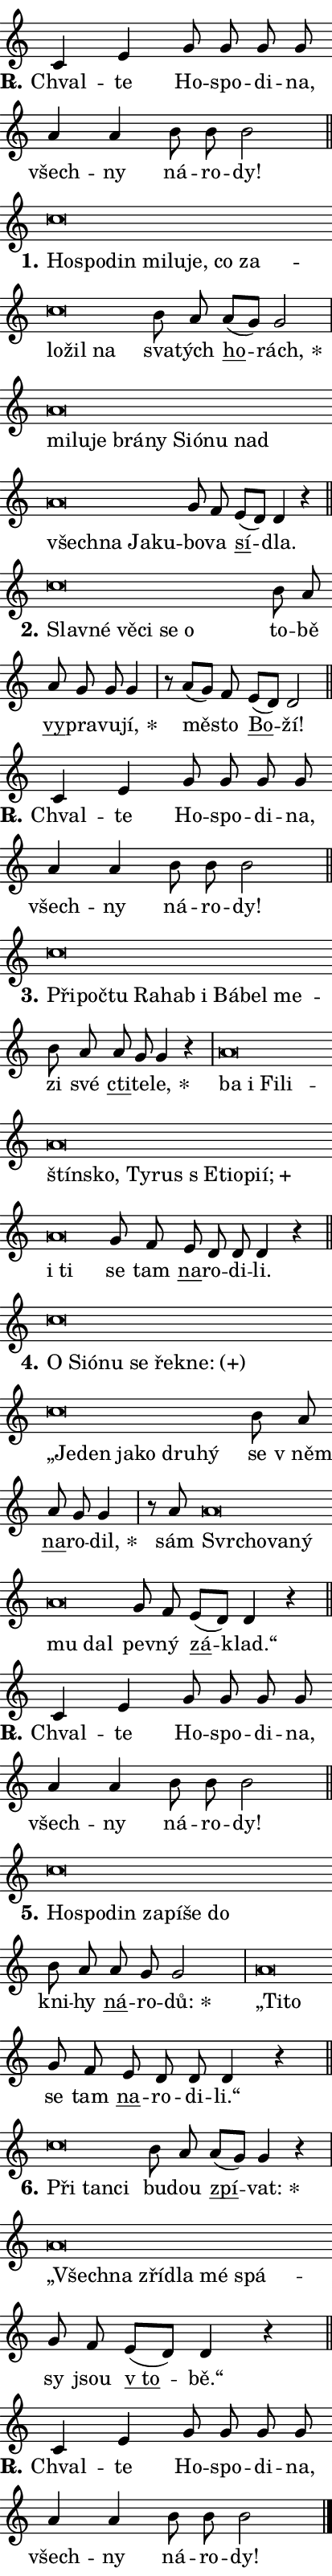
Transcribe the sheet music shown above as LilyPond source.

\version "2.24.0"
\header { tagline = "" }
\paper {
  indent = 0\cm
  top-margin = 0\cm
  right-margin = 0\cm
  bottom-margin = 0\cm
  left-margin = 0\cm
  paper-width = 7\cm
  page-breaking = #ly:one-page-breaking
  system-system-spacing.basic-distance = #11
  score-system-spacing.basic-distance = #11
  ragged-last = ##f
}


%% Author: Thomas Morley
%% https://lists.gnu.org/archive/html/lilypond-user/2020-05/msg00002.html
#(define (line-position grob)
"Returns position of @var[grob} in current system:
   @code{'start}, if at first time-step
   @code{'end}, if at last time-step
   @code{'middle} otherwise
"
  (let* ((col (ly:item-get-column grob))
         (ln (ly:grob-object col 'left-neighbor))
         (rn (ly:grob-object col 'right-neighbor))
         (col-to-check-left (if (ly:grob? ln) ln col))
         (col-to-check-right (if (ly:grob? rn) rn col))
         (break-dir-left
           (and
             (ly:grob-property col-to-check-left 'non-musical #f)
             (ly:item-break-dir col-to-check-left)))
         (break-dir-right
           (and
             (ly:grob-property col-to-check-right 'non-musical #f)
             (ly:item-break-dir col-to-check-right))))
        (cond ((eqv? 1 break-dir-left) 'start)
              ((eqv? -1 break-dir-right) 'end)
              (else 'middle))))

#(define (tranparent-at-line-position vctor)
  (lambda (grob)
  "Relying on @code{line-position} select the relevant enry from @var{vctor}.
Used to determine transparency,"
    (case (line-position grob)
      ((end) (not (vector-ref vctor 0)))
      ((middle) (not (vector-ref vctor 1)))
      ((start) (not (vector-ref vctor 2))))))

noteHeadBreakVisibility =
#(define-music-function (break-visibility)(vector?)
"Makes @code{NoteHead}s transparent relying on @var{break-visibility}"
#{
  \override NoteHead.transparent =
    #(tranparent-at-line-position break-visibility)
#})

#(define delete-ledgers-for-transparent-note-heads
  (lambda (grob)
    "Reads whether a @code{NoteHead} is transparent.
If so this @code{NoteHead} is removed from @code{'note-heads} from
@var{grob}, which is supposed to be @code{LedgerLineSpanner}.
As a result ledgers are not printed for this @code{NoteHead}"
    (let* ((nhds-array (ly:grob-object grob 'note-heads))
           (nhds-list
             (if (ly:grob-array? nhds-array)
                 (ly:grob-array->list nhds-array)
                 '()))
           ;; Relies on the transparent-property being done before
           ;; Staff.LedgerLineSpanner.after-line-breaking is executed.
           ;; This is fragile ...
           (to-keep
             (remove
               (lambda (nhd)
                 (ly:grob-property nhd 'transparent #f))
               nhds-list)))
      ;; TODO find a better method to iterate over grob-arrays, similiar
      ;; to filter/remove etc for lists
      ;; For now rebuilt from scratch
      (set! (ly:grob-object grob 'note-heads)  '())
      (for-each
        (lambda (nhd)
          (ly:pointer-group-interface::add-grob grob 'note-heads nhd))
        to-keep))))

hideNotes = {
  \noteHeadBreakVisibility #begin-of-line-visible
}
unHideNotes = {
  \noteHeadBreakVisibility #all-visible
}

% work-around for resetting accidentals
% https://lilypond.org/doc/v2.23/Documentation/notation/displaying-rhythms#unmetered-music
cadenzaMeasure = {
  \cadenzaOff
  \partial 1024 s1024
  \cadenzaOn
}

#(define-markup-command (accent layout props text) (markup?)
  "Underline accented syllable"
  (interpret-markup layout props
    #{\markup \override #'(offset . 4.3) \underline { #text }#}))

responsum = \markup \concat {
  "R" \hspace #-1.05 \path #0.1 #'((moveto 0 0.07) (lineto 0.9 0.8)) \hspace #0.05 "."
}

\layout {
    \context {
        \Staff
        \remove "Time_signature_engraver"
        \override LedgerLineSpanner.after-line-breaking = #delete-ledgers-for-transparent-note-heads
    }
    \context {
        \Voice {
            \override NoteHead.output-attributes = #'((class . "notehead"))
            \override Hairpin.height = #0.55
        }
    }
    \context {
        \Lyrics {
            \override StanzaNumber.output-attributes = #'((class . "stanzanumber"))
            \override LyricSpace.minimum-distance = #0.9
            \override LyricText.font-name = #"TeX Gyre Schola"
            \override LyricText.font-size = 1
            \override StanzaNumber.font-name = #"TeX Gyre Schola Bold"
            \override StanzaNumber.font-size = 1
        }
    }
}

% magnetic-lyrics.ily
%
%   written by
%     Jean Abou Samra <jean@abou-samra.fr>
%     Werner Lemberg <wl@gnu.org>
%
%   adapted by
%     Jiri Hon <jiri.hon@gmail.com>
%
% Version 2022-Apr-15

% https://www.mail-archive.com/lilypond-user@gnu.org/msg149350.html

#(define (Left_hyphen_pointer_engraver context)
   "Collect syllable-hyphen-syllable occurrences in lyrics and store
them in properties.  This engraver only looks to the left.  For
example, if the lyrics input is @code{foo -- bar}, it does the
following.

@itemize @bullet
@item
Set the @code{text} property of the @code{LyricHyphen} grob between
@q{foo} and @q{bar} to @code{foo}.

@item
Set the @code{left-hyphen} property of the @code{LyricText} grob with
text @q{foo} to the @code{LyricHyphen} grob between @q{foo} and
@q{bar}.
@end itemize

Use this auxiliary engraver in combination with the
@code{lyric-@/text::@/apply-@/magnetic-@/offset!} hook."
   (let ((hyphen #f)
         (text #f))
     (make-engraver
      (acknowledgers
       ((lyric-syllable-interface engraver grob source-engraver)
        (set! text grob)))
      (end-acknowledgers
       ((lyric-hyphen-interface engraver grob source-engraver)
        ;(when (not (grob::has-interface grob 'lyric-space-interface))
          (set! hyphen grob)));)
      ((stop-translation-timestep engraver)
       (when (and text hyphen)
         (ly:grob-set-object! text 'left-hyphen hyphen))
       (set! text #f)
       (set! hyphen #f)))))

#(define (lyric-text::apply-magnetic-offset! grob)
   "If the space between two syllables is less than the value in
property @code{LyricText@/.details@/.squash-threshold}, move the right
syllable to the left so that it gets concatenated with the left
syllable.

Use this function as a hook for
@code{LyricText@/.after-@/line-@/breaking} if the
@code{Left_@/hyphen_@/pointer_@/engraver} is active."
   (let ((hyphen (ly:grob-object grob 'left-hyphen #f)))
     (when hyphen
       (let ((left-text (ly:spanner-bound hyphen LEFT)))
         (when (grob::has-interface left-text 'lyric-syllable-interface)
           (let* ((common (ly:grob-common-refpoint grob left-text X))
                  (this-x-ext (ly:grob-extent grob common X))
                  (left-x-ext
                   (begin
                     ;; Trigger magnetism for left-text.
                     (ly:grob-property left-text 'after-line-breaking)
                     (ly:grob-extent left-text common X)))
                  ;; `delta` is the gap width between two syllables.
                  (delta (- (interval-start this-x-ext)
                            (interval-end left-x-ext)))
                  (details (ly:grob-property grob 'details))
                  (threshold (assoc-get 'squash-threshold details 0.2)))
             (when (< delta threshold)
               (let* (;; We have to manipulate the input text so that
                      ;; ligatures crossing syllable boundaries are not
                      ;; disabled.  For languages based on the Latin
                      ;; script this is essentially a beautification.
                      ;; However, for non-Western scripts it can be a
                      ;; necessity.
                      (lt (ly:grob-property left-text 'text))
                      (rt (ly:grob-property grob 'text))
                      (is-space (grob::has-interface hyphen 'lyric-space-interface))
                      (space (if is-space " " ""))
                      (space-markup (grob-interpret-markup grob " "))
                      (space-size (interval-length (ly:stencil-extent space-markup X)))
                      (extra-delta (if is-space space-size 0))
                      ;; Append new syllable.
                      (ltrt-space (if (and (string? lt) (string? rt))
                                (string-append lt space rt)
                                (make-concat-markup (list lt space rt))))
                      ;; Right-align `ltrt` to the right side.
                      (ltrt-space-markup (grob-interpret-markup
                               grob
                               (make-translate-markup
                                (cons (interval-length this-x-ext) 0)
                                (make-right-align-markup ltrt-space)))))
                 (begin
                   ;; Don't print `left-text`.
                   (ly:grob-set-property! left-text 'stencil #f)
                   ;; Set text and stencil (which holds all collected
                   ;; syllables so far) and shift it to the left.
                   (ly:grob-set-property! grob 'text ltrt-space)
                   (ly:grob-set-property! grob 'stencil ltrt-space-markup)
                   (ly:grob-translate-axis! grob (- (- delta extra-delta)) X))))))))))


#(define (lyric-hyphen::displace-bounds-first grob)
   ;; Make very sure this callback isn't triggered too early.
   (let ((left (ly:spanner-bound grob LEFT))
         (right (ly:spanner-bound grob RIGHT)))
     (ly:grob-property left 'after-line-breaking)
     (ly:grob-property right 'after-line-breaking)
     (ly:lyric-hyphen::print grob)))

squashThreshold = #0.4

\layout {
  \context {
    \Lyrics
    \consists #Left_hyphen_pointer_engraver
    \override LyricText.after-line-breaking =
      #lyric-text::apply-magnetic-offset!
    \override LyricHyphen.stencil = #lyric-hyphen::displace-bounds-first
    \override LyricText.details.squash-threshold = \squashThreshold
    \override LyricHyphen.minimum-distance = 0
    \override LyricHyphen.minimum-length = \squashThreshold
  }
}

squash = \override LyricText.details.squash-threshold = 9999
unSquash = \override LyricText.details.squash-threshold = \squashThreshold

left = \override LyricText.self-alignment-X = #LEFT
unLeft = \revert LyricText.self-alignment-X

starOffset = #(lambda (grob) 
                (let ((x_offset (ly:self-alignment-interface::aligned-on-x-parent grob)))
                  (if (= x_offset 0) 0 (+ x_offset 1.2))))

star = #(define-music-function (syllable)(string?)
"Append star separator at the end of a syllable"
#{
  \once \override LyricText.X-offset = #starOffset
  \lyricmode { \markup {
    #syllable
    \override #'((font-name . "TeX Gyre Schola Bold")) \hspace #0.2 \lower #0.65 \larger "*"
  } }
#})

starAccent = #(define-music-function (syllable)(string?)
"Append star separator at the end of a syllable and make accent"
#{
  \once \override LyricText.X-offset = #starOffset
  \lyricmode { \markup {
    \accent #syllable
    \override #'((font-name . "TeX Gyre Schola Bold")) \hspace #0.2 \lower #0.65 \larger "*"
  } }
#})

breath = #(define-music-function (syllable)(string?)
"Append breathing indicator at the end of a syllable"
#{
  \lyricmode { \markup { #syllable "+" } }
#})

optionalBreath = #(define-music-function (syllable)(string?)
"Append optional breathing indicator at the end of a syllable"
#{
  \lyricmode { \markup { #syllable "(+)" } }
#})


\score {
    <<
        \new Voice = "melody" { \cadenzaOn \key c \major \relative { c'4 e g8 g g g \bar "" a4 a b8 b b2 \cadenzaMeasure \bar "||" \break } }
        \new Lyrics \lyricsto "melody" { \lyricmode { \set stanza = \responsum
Chval -- te Ho -- spo -- di -- na, všech -- ny ná -- ro -- dy! } }
    >>
    \layout {}
}

\score {
    <<
        \new Voice = "melody" { \cadenzaOn \key c \major \relative { c''\breve*1/16 \hideNotes \breve*1/16 \bar "" \breve*1/16 \bar "" \breve*1/16 \bar "" \breve*1/16 \bar "" \breve*1/16 \bar "" \breve*1/16 \bar "" \breve*1/16 \bar "" \breve*1/16 \bar "" \breve*1/16 \breve*1/16 \bar "" \unHideNotes b8 a \bar "" a[( g)] g2 \cadenzaMeasure \bar "|" a\breve*1/16 \hideNotes \breve*1/16 \bar "" \breve*1/16 \bar "" \breve*1/16 \bar "" \breve*1/16 \bar "" \breve*1/16 \bar "" \breve*1/16 \bar "" \breve*1/16 \bar "" \breve*1/16 \bar "" \breve*1/16 \bar "" \breve*1/16 \bar "" \breve*1/16 \breve*1/16 \bar "" \unHideNotes g8 f \bar "" e[( d)] d4 r \cadenzaMeasure \bar "||" \break } }
        \new Lyrics \lyricsto "melody" { \lyricmode { \set stanza = "1."
\left Ho -- \squash spo -- din mi -- lu -- je, co za -- lo -- žil na \unLeft \unSquash sva -- tých \markup \accent ho -- \star rách, \left mi -- \squash lu -- je brá -- ny Si -- ó -- nu nad všech -- na Ja -- ku -- \unLeft \unSquash bo -- va \markup \accent sí -- dla. } }
    >>
    \layout {}
}

\score {
    <<
        \new Voice = "melody" { \cadenzaOn \key c \major \relative { c''\breve*1/16 \hideNotes \breve*1/16 \bar "" \breve*1/16 \bar "" \breve*1/16 \bar "" \breve*1/16 \breve*1/16 \bar "" \unHideNotes b8 a \bar "" a g g g4 \cadenzaMeasure \bar "|" r8 a[( g8)] f \bar "" e[( d)] d2 \cadenzaMeasure \bar "||" \break } }
        \new Lyrics \lyricsto "melody" { \lyricmode { \set stanza = "2."
\left Slav -- \squash né vě -- ci se o \unLeft \unSquash to -- bě \markup \accent vy -- pra -- vu -- \star jí, mě -- sto \markup \accent Bo -- ží! } }
    >>
    \layout {}
}

\score {
    <<
        \new Voice = "melody" { \cadenzaOn \key c \major \relative { c'4 e g8 g g g \bar "" a4 a b8 b b2 \cadenzaMeasure \bar "||" \break } }
        \new Lyrics \lyricsto "melody" { \lyricmode { \set stanza = \responsum
Chval -- te Ho -- spo -- di -- na, všech -- ny ná -- ro -- dy! } }
    >>
    \layout {}
}

\score {
    <<
        \new Voice = "melody" { \cadenzaOn \key c \major \relative { c''\breve*1/16 \hideNotes \breve*1/16 \bar "" \breve*1/16 \bar "" \breve*1/16 \bar "" \breve*1/16 \bar "" \breve*1/16 \bar "" \breve*1/16 \bar "" \breve*1/16 \breve*1/16 \bar "" \unHideNotes b8 a \bar "" a g g4 r \cadenzaMeasure \bar "|" a\breve*1/16 \hideNotes \breve*1/16 \bar "" \breve*1/16 \bar "" \breve*1/16 \bar "" \breve*1/16 \bar "" \breve*1/16 \bar "" \breve*1/16 \bar "" \breve*1/16 \bar "" \breve*1/16 \bar "" \breve*1/16 \bar "" \breve*1/16 \bar "" \breve*1/16 \breve*1/16 \bar "" \unHideNotes g8 f \bar "" e d d d4 r \cadenzaMeasure \bar "||" \break } }
        \new Lyrics \lyricsto "melody" { \lyricmode { \set stanza = "3."
\left Při -- \squash poč -- tu Ra -- hab i Bá -- bel me -- \unLeft \unSquash zi své \markup \accent cti -- te -- \star le, \left ba \squash i Fi -- li -- štín -- sko, Ty -- rus "s E" -- tio -- \breath "pií;" i ti \unLeft \unSquash se tam \markup \accent na -- ro -- di -- li. } }
    >>
    \layout {}
}

\score {
    <<
        \new Voice = "melody" { \cadenzaOn \key c \major \relative { c''\breve*1/16 \hideNotes \breve*1/16 \bar "" \breve*1/16 \bar "" \breve*1/16 \bar "" \breve*1/16 \bar "" \breve*1/16 \bar "" \breve*1/16 \bar "" \breve*1/16 \bar "" \breve*1/16 \bar "" \breve*1/16 \bar "" \breve*1/16 \bar "" \breve*1/16 \breve*1/16 \bar "" \unHideNotes b8 a \bar "" a g g4 \cadenzaMeasure \bar "|" r8 a8 a\breve*1/16 \hideNotes \breve*1/16 \bar "" \breve*1/16 \bar "" \breve*1/16 \bar "" \breve*1/16 \breve*1/16 \bar "" \unHideNotes g8 f \bar "" e[( d)] d4 r \cadenzaMeasure \bar "||" \break } }
        \new Lyrics \lyricsto "melody" { \lyricmode { \set stanza = "4."
\left O \squash Si -- ó -- nu se řek -- \optionalBreath ne: „Je -- den ja -- ko dru -- hý \unLeft \unSquash se "v něm" \markup \accent na -- ro -- \star dil, sám \left Svr -- \squash cho -- va -- ný mu dal \unLeft \unSquash pev -- ný \markup \accent zá -- klad.“ } }
    >>
    \layout {}
}

\score {
    <<
        \new Voice = "melody" { \cadenzaOn \key c \major \relative { c'4 e g8 g g g \bar "" a4 a b8 b b2 \cadenzaMeasure \bar "||" \break } }
        \new Lyrics \lyricsto "melody" { \lyricmode { \set stanza = \responsum
Chval -- te Ho -- spo -- di -- na, všech -- ny ná -- ro -- dy! } }
    >>
    \layout {}
}

\score {
    <<
        \new Voice = "melody" { \cadenzaOn \key c \major \relative { c''\breve*1/16 \hideNotes \breve*1/16 \bar "" \breve*1/16 \bar "" \breve*1/16 \bar "" \breve*1/16 \bar "" \breve*1/16 \breve*1/16 \bar "" \unHideNotes b8 a \bar "" a g g2 \cadenzaMeasure \bar "|" a\breve*1/16 \hideNotes \breve*1/16 \bar "" \unHideNotes g8 f \bar "" e d d d4 r \cadenzaMeasure \bar "||" \break } }
        \new Lyrics \lyricsto "melody" { \lyricmode { \set stanza = "5."
\left Ho -- \squash spo -- din za -- pí -- še do \unLeft \unSquash kni -- hy \markup \accent ná -- ro -- \star dů: \left „Ti -- \squash to \unLeft \unSquash se tam \markup \accent na -- ro -- di -- li.“ } }
    >>
    \layout {}
}

\score {
    <<
        \new Voice = "melody" { \cadenzaOn \key c \major \relative { c''\breve*1/16 \hideNotes \breve*1/16 \breve*1/16 \bar "" \unHideNotes b8 a \bar "" a[( g)] g4 r \cadenzaMeasure \bar "|" a\breve*1/16 \hideNotes \breve*1/16 \bar "" \breve*1/16 \bar "" \breve*1/16 \bar "" \breve*1/16 \breve*1/16 \bar "" \unHideNotes g8 f \bar "" e[( d)] d4 r \cadenzaMeasure \bar "||" \break } }
        \new Lyrics \lyricsto "melody" { \lyricmode { \set stanza = "6."
\left Při \squash tan -- ci \unLeft \unSquash bu -- dou \markup \accent zpí -- \star vat: \left „Všech -- \squash na zří -- dla mé spá -- \unLeft \unSquash sy jsou \markup \accent "v to" -- bě.“ } }
    >>
    \layout {}
}

\score {
    <<
        \new Voice = "melody" { \cadenzaOn \key c \major \relative { c'4 e g8 g g g \bar "" a4 a b8 b b2 \cadenzaMeasure \bar "||" \break } \bar "|." }
        \new Lyrics \lyricsto "melody" { \lyricmode { \set stanza = \responsum
Chval -- te Ho -- spo -- di -- na, všech -- ny ná -- ro -- dy! } }
    >>
    \layout {}
}
